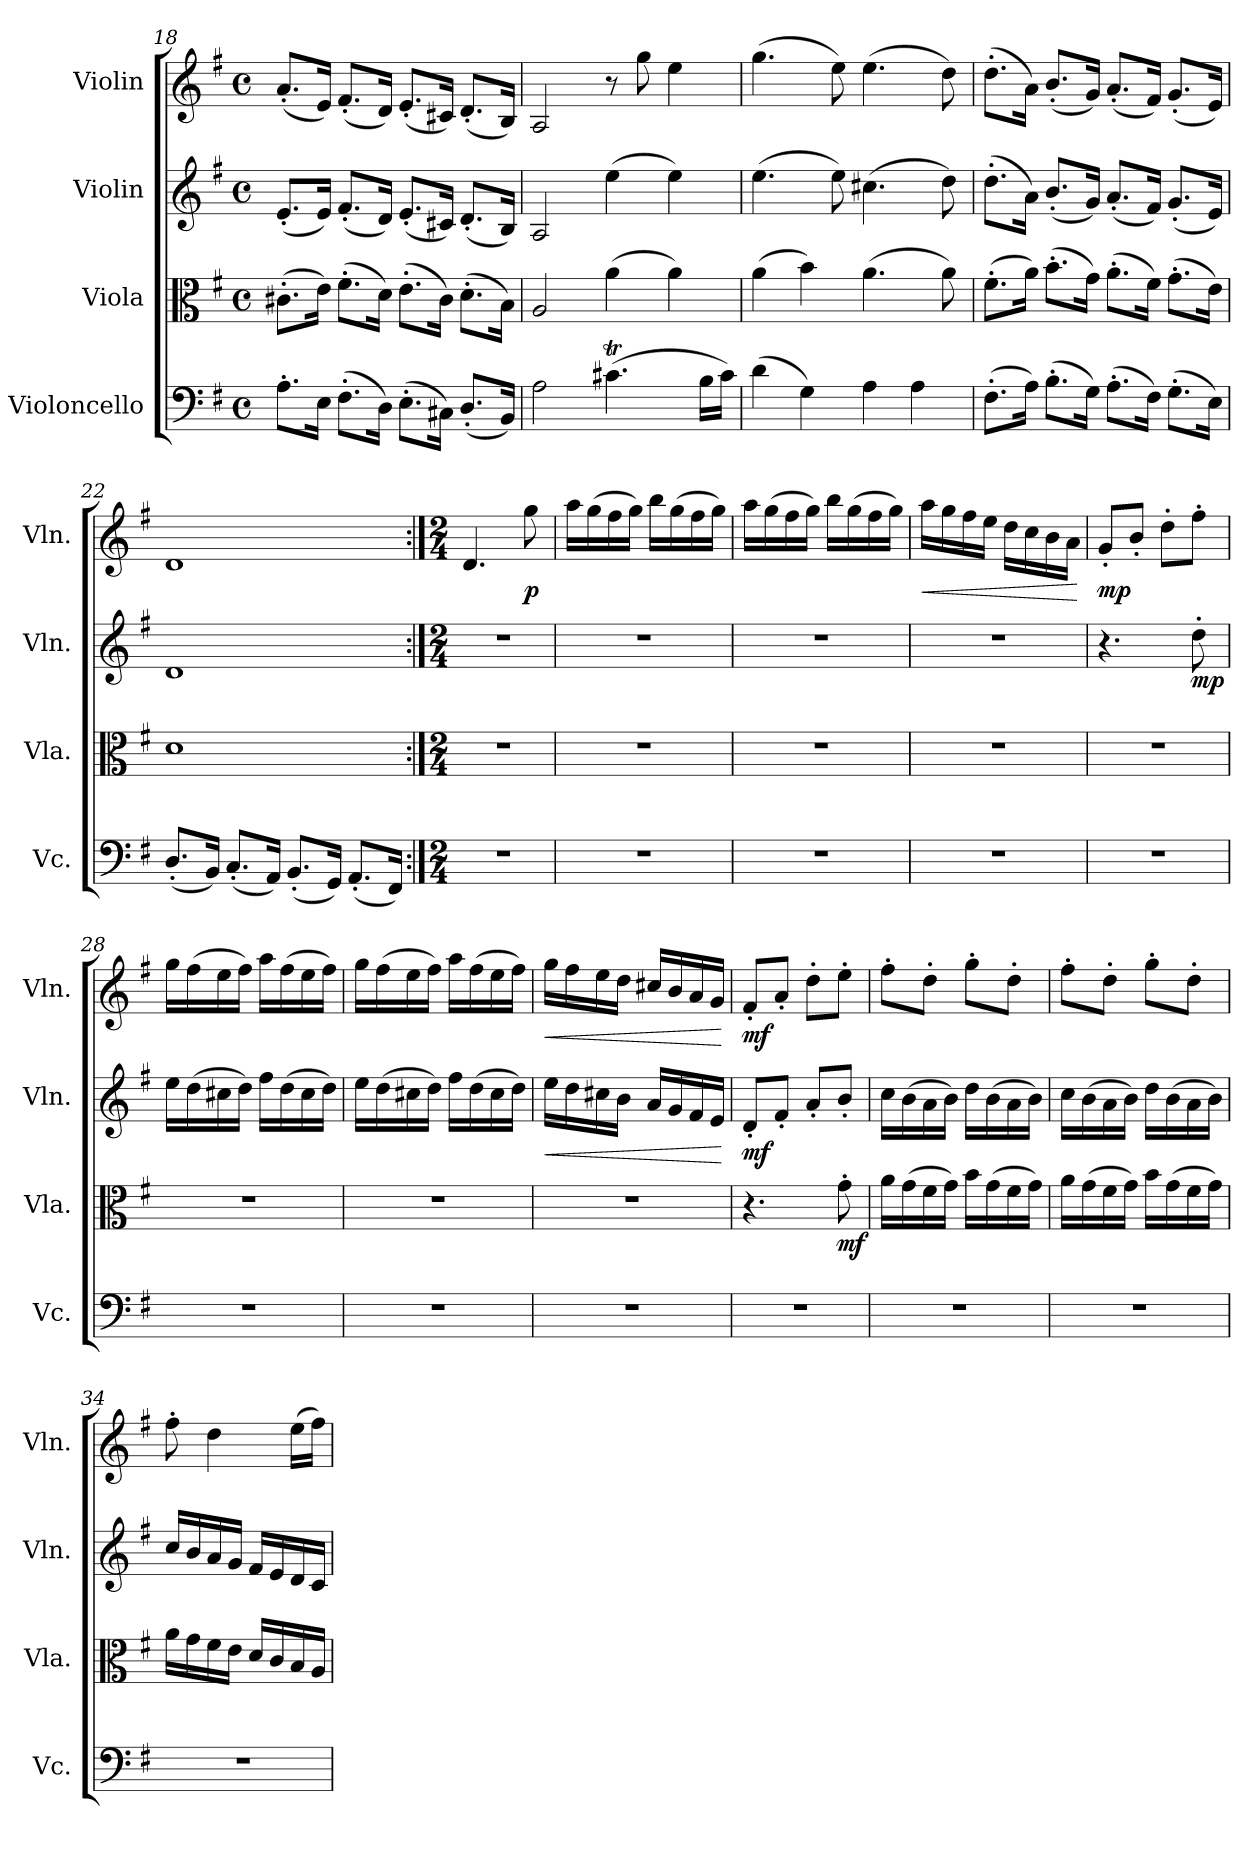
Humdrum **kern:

**kern	**kern	**dynam	**kern	**dynam	**kern	**dynam
*part4	*part3	*part3	*part2	*part2	*part1	*part1
*staff4	*staff3	*staff3	*staff2	*staff2	*staff1	*staff1
*I"Violoncello	*I"Viola	*	*I"Violin	*	*I"Violin	*
*I'Vc.	*I'Vla.	*	*I'Vln.	*	*I'Vln.	*
*clefF4	*clefC3	*	*clefG2	*	*clefG2	*
*k[f#]	*k[f#]	*	*k[f#]	*	*k[f#]	*
*M4/4	*M4/4	*	*M4/4	*	*M4/4	*
*met(c)	*met(c)	*	*met(c)	*	*met(c)	*
=18	=18	=18	=18	=18	=18	=18
8.A'\L	(8.c#X'\L	.	(8.e'/L	.	(8.a'/L	.
16E\Jk	16e\Jk)	.	16e/Jk)	.	16e/Jk)	.
(8.F#'\L	(8.f#'\L	.	(8.f#'/L	.	(8.f#'/L	.
16D\Jk)	16d\Jk)	.	16d/Jk)	.	16d/Jk)	.
(8.E'\L	(8.e'\L	.	(8.e'/L	.	(8.e'/L	.
16C#X\Jk)	16c#\Jk)	.	16c#X/Jk)	.	16c#X/Jk)	.
(8.D'/L	(8.d'\L	.	(8.d'/L	.	(8.d'/L	.
16BB/Jk)	16B\Jk)	.	16B/Jk)	.	16B/Jk)	.
=19	=19	=19	=19	=19	=19	=19
2A\	2A/	.	2A/	.	2A/	.
(4.c#Xt\	(4a\	.	(4ee\	.	8r	.
.	.	.	.	.	8gg\	.
.	4a\)	.	4ee\)	.	4ee\	.
16B\LL	.	.	.	.	.	.
16c#\JJ)	.	.	.	.	.	.
=20	=20	=20	=20	=20	=20	=20
(4d\	(4a\	.	(4.ee\	.	(4.gg\	.
4G\)	4b\)	.	.	.	.	.
.	.	.	8ee\)	.	8ee\)	.
4A\	(4.a\	.	(4.cc#X\	.	(4.ee\	.
4A\	.	.	.	.	.	.
.	8a\)	.	8dd\)	.	8dd\)	.
!!LO:LB:g=z
=21	=21	=21	=21	=21	=21	=21
(8.F#'\L	(8.f#'\L	.	(8.dd'\L	.	(8.dd'\L	.
16A\Jk)	16a\Jk)	.	16a\Jk)	.	16a\Jk)	.
(8.B'\L	(8.b'\L	.	(8.b'/L	.	(8.b'/L	.
16G\Jk)	16g\Jk)	.	16g/Jk)	.	16g/Jk)	.
(8.A'\L	(8.a'\L	.	(8.a'/L	.	(8.a'/L	.
16F#\Jk)	16f#\Jk)	.	16f#/Jk)	.	16f#/Jk)	.
(8.G'\L	(8.g'\L	.	(8.g'/L	.	(8.g'/L	.
16E\Jk)	16e\Jk)	.	16e/Jk)	.	16e/Jk)	.
=22	=22	=22	=22	=22	=22	=22
(8.D'/L	1d	.	1d	.	1d	.
16BB/Jk)	.	.	.	.	.	.
(8.C'/L	.	.	.	.	.	.
16AA/Jk)	.	.	.	.	.	.
(8.BB'/L	.	.	.	.	.	.
16GG/Jk)	.	.	.	.	.	.
(8.AA'/L	.	.	.	.	.	.
16FF#/Jk)	.	.	.	.	.	.
=23:|!	=23:|!	=23:|!	=23:|!	=23:|!	=23:|!	=23:|!
!!LO:REH:place=s1:a:B:fs=14:t=B
*M2/4	*M2/4	*	*M2/4	*	*M2/4	*
*	*	*	*	*	*MM90	*
2r	2r	.	2r	.	4.d/	.
*	*	*	*	*	*MM120	*
!	!	!	!	!	!	!LO:DY:b
.	.	.	.	.	8gg\	p
=24	=24	=24	=24	=24	=24	=24
2r	2r	.	2r	.	16aa\LL	.
.	.	.	.	.	(16gg\	.
.	.	.	.	.	16ff#\	.
.	.	.	.	.	16gg\JJ)	.
.	.	.	.	.	16bb\LL	.
.	.	.	.	.	(16gg\	.
.	.	.	.	.	16ff#\	.
.	.	.	.	.	16gg\JJ)	.
=25	=25	=25	=25	=25	=25	=25
2r	2r	.	2r	.	16aa\LL	.
.	.	.	.	.	(16gg\	.
.	.	.	.	.	16ff#\	.
.	.	.	.	.	16gg\JJ)	.
.	.	.	.	.	16bb\LL	.
.	.	.	.	.	(16gg\	.
.	.	.	.	.	16ff#\	.
.	.	.	.	.	16gg\JJ)	.
!!LO:PB:g=z
=26	=26	=26	=26	=26	=26	=26
!	!	!	!	!	!	!LO:HP:b
2r	2r	.	2r	.	16aa\LL	<
.	.	.	.	.	16gg\	.
.	.	.	.	.	16ff#\	.
.	.	.	.	.	16ee\JJ	.
.	.	.	.	.	16dd\LL	.
.	.	.	.	.	16cc\	.
.	.	.	.	.	16b\	.
.	.	.	.	.	16a\JJ	.
.	.	.	.	.	.	[
=27	=27	=27	=27	=27	=27	=27
!	!	!	!	!	!	!LO:DY:b
2r	2r	.	4.r	.	8g'/L	mp
.	.	.	.	.	8b'/J	.
.	.	.	.	.	8dd'\L	.
!	!	!	!	!LO:DY:b	!	!
.	.	.	8dd'\	mp	8ff#'\J	.
=28	=28	=28	=28	=28	=28	=28
2r	2r	.	16ee\LL	.	16gg\LL	.
.	.	.	(16dd\	.	(16ff#\	.
.	.	.	16cc#X\	.	16ee\	.
.	.	.	16dd\JJ)	.	16ff#\JJ)	.
.	.	.	16ff#\LL	.	16aa\LL	.
.	.	.	(16dd\	.	(16ff#\	.
.	.	.	16cc#\	.	16ee\	.
.	.	.	16dd\JJ)	.	16ff#\JJ)	.
=29	=29	=29	=29	=29	=29	=29
2r	2r	.	16ee\LL	.	16gg\LL	.
.	.	.	(16dd\	.	(16ff#\	.
.	.	.	16cc#X\	.	16ee\	.
.	.	.	16dd\JJ)	.	16ff#\JJ)	.
.	.	.	16ff#\LL	.	16aa\LL	.
.	.	.	(16dd\	.	(16ff#\	.
.	.	.	16cc#\	.	16ee\	.
.	.	.	16dd\JJ)	.	16ff#\JJ)	.
=30	=30	=30	=30	=30	=30	=30
!	!	!	!	!LO:HP:b	!	!LO:HP:b
2r	2r	.	16ee\LL	<	16gg\LL	<
.	.	.	16dd\	.	16ff#\	.
.	.	.	16cc#X\	.	16ee\	.
.	.	.	16b\JJ	.	16dd\JJ	.
.	.	.	16a/LL	.	16cc#X/LL	.
.	.	.	16g/	.	16b/	.
.	.	.	16f#/	.	16a/	.
.	.	.	16e/JJ	.	16g/JJ	.
.	.	.	.	[	.	[
!!LO:LB:g=z
=31	=31	=31	=31	=31	=31	=31
!	!	!	!	!LO:DY:b	!	!LO:DY:b
2r	4.r	.	8d'/L	mf	8f#'/L	mf
.	.	.	8f#'/J	.	8a'/J	.
.	.	.	8a'/L	.	8dd'\L	.
!	!	!LO:DY:b	!	!	!	!
.	8g'\	mf	8b'/J	.	8ee'\J	.
=32	=32	=32	=32	=32	=32	=32
2r	16a\LL	.	16cc\LL	.	8ff#'\L	.
.	(16g\	.	(16b\	.	.	.
.	16f#\	.	16a\	.	8dd'\J	.
.	16g\JJ)	.	16b\JJ)	.	.	.
.	16b\LL	.	16dd\LL	.	8gg'\L	.
.	(16g\	.	(16b\	.	.	.
.	16f#\	.	16a\	.	8dd'\J	.
.	16g\JJ)	.	16b\JJ)	.	.	.
=33	=33	=33	=33	=33	=33	=33
2r	16a\LL	.	16cc\LL	.	8ff#'\L	.
.	(16g\	.	(16b\	.	.	.
.	16f#\	.	16a\	.	8dd'\J	.
.	16g\JJ)	.	16b\JJ)	.	.	.
.	16b\LL	.	16dd\LL	.	8gg'\L	.
.	(16g\	.	(16b\	.	.	.
.	16f#\	.	16a\	.	8dd'\J	.
.	16g\JJ)	.	16b\JJ)	.	.	.
=34	=34	=34	=34	=34	=34	=34
2r	16a\LL	.	16cc/LL	.	8ff#'\	.
.	16g\	.	16b/	.	.	.
.	16f#\	.	16a/	.	4dd\	.
.	16e\JJ	.	16g/JJ	.	.	.
.	16d/LL	.	16f#/LL	.	.	.
.	16c/	.	16e/	.	.	.
.	16B/	.	16d/	.	(16ee\LL	.
.	16A/JJ	.	16c/JJ	.	16ff#\JJ)	.
=	=	=	=	=	=	=
*-	*-	*-	*-	*-	*-	*-
